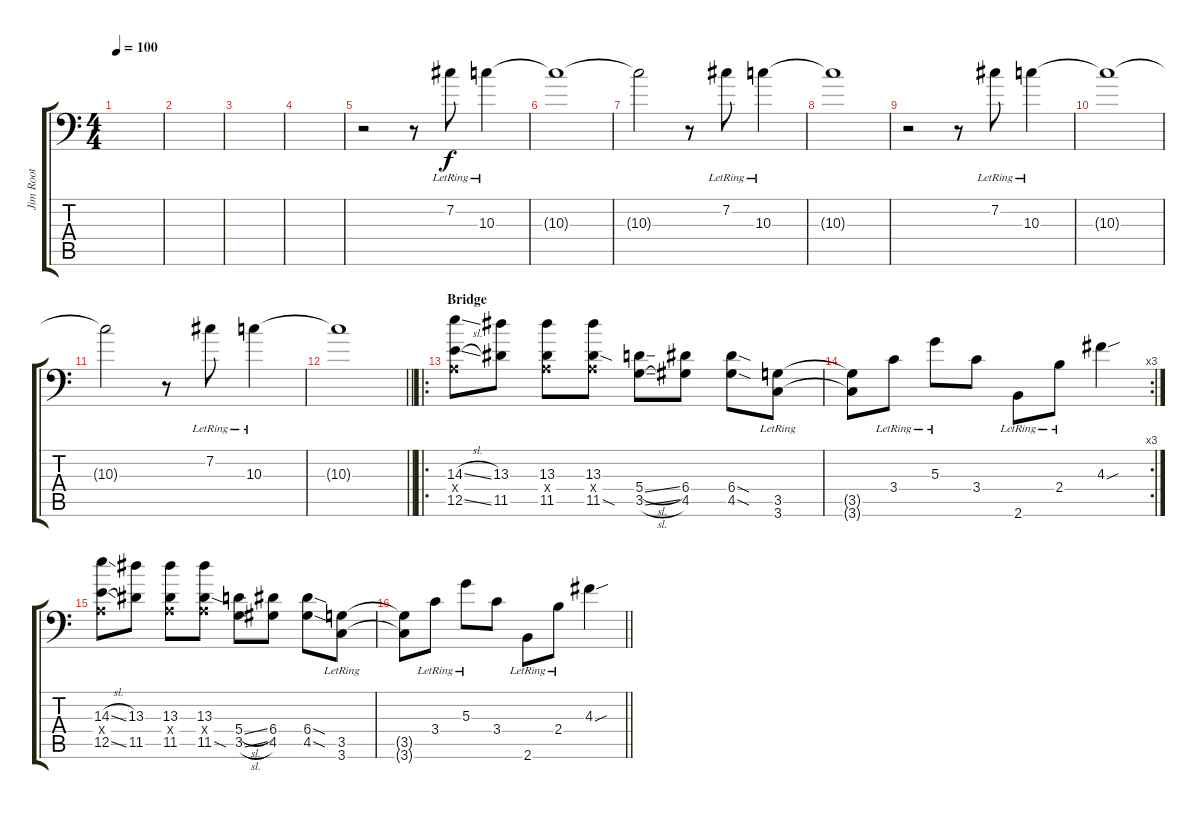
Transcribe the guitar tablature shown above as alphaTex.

\track ("Jim Root" "Jim Root") {instrument distortionguitar}
\staff {score tabs}
\tuning (B3 Gb3 D3 A2 E2 A1) {hide}
\ts (4 4)
\tempo 100
\clef f4
\ks c
|
|
|
|
r.2 r.8 7.2{lr}.8 10.3{lr}.4 |
10.3{t}.1 |
10.3{t}.2 r.8 7.2{lr}.8 10.3{lr}.4 |
10.3{t}.1 |
r.2 r.8 7.2{lr}.8 10.3{lr}.4 |
10.3{t}.1 |
10.3{t}.2 r.8 7.2{lr}.8 10.3{lr}.4 |
\barLineRight lightlight
10.3{t}.1 |
\ro
\section ("" "Bridge ")
(14.3{sl} 0.4{x} 12.5{sl}).8 (13.3 11.5).8 (13.3 0.4{x} 11.5).8 (13.3 0.4{x} 11.5{sod}).8 (5.4{sl} 3.5{sl}).8 (6.4 4.5).8 (6.4{sod} 4.5{sod}).8 (3.5{lr} 3.6{lr}).8 |
\rc 3
(3.5{t} 3.6{t}).8 3.4{lr}.8 5.3{lr}.8 3.4.8 2.6{lr}.8 2.4{lr}.8 4.3{sou}.4 |
(14.3{sl} 0.4{x} 12.5{sl}).8 (13.3 11.5).8 (13.3 0.4{x} 11.5).8 (13.3 0.4{x} 11.5{sod}).8 (5.4{sl} 3.5{sl}).8 (6.4 4.5).8 (6.4{sod} 4.5{sod}).8 (3.5{lr} 3.6{lr}).8 |
\barLineRight lightlight
(3.5{t} 3.6{t}).8 3.4{lr}.8 5.3{lr}.8 3.4.8 2.6{lr}.8 2.4{lr}.8 4.3{sou}.4
